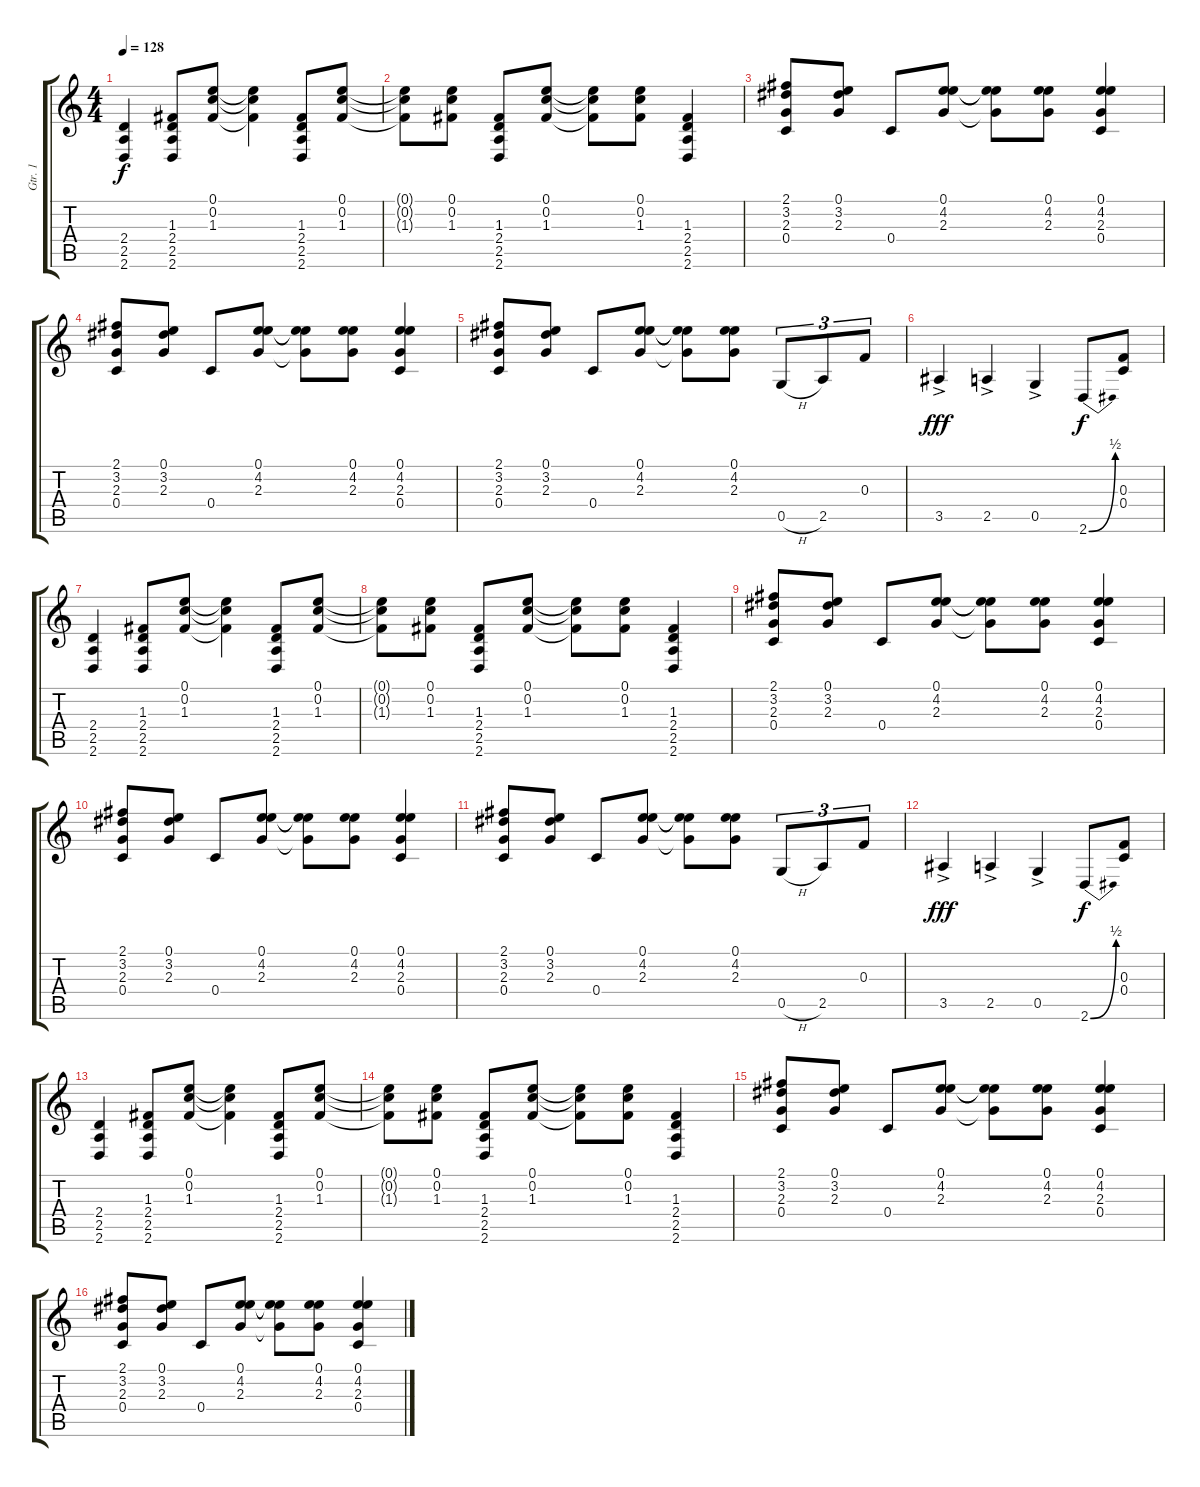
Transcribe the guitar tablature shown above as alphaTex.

\track ("Gtr. 1" "Gtr. 1") {instrument acousticguitarnylon}
\staff {score tabs}
\tuning (E4 C4 F3 C3 G2 C2) {hide}
\ts (4 4)
\tempo 128
\clef g2
\ks c
(2.4 2.5 2.6).4{dy f} (1.3 2.4 2.5 2.6).8 (0.1 0.2 1.3).8 (0.1{t} 0.2{t} 1.3{t}).4 (1.3 2.4 2.5 2.6).8 (0.1 0.2 1.3).8 |
(0.1{t} 0.2{t} 1.3{t}).8 (0.1 0.2 1.3).8 (1.3 2.4 2.5 2.6).8 (0.1 0.2 1.3).8 (0.1{t} 0.2{t} 1.3{t}).8 (0.1 0.2 1.3).8 (1.3 2.4 2.5 2.6).4 |
(2.1 3.2 2.3 0.4).8 (0.1 3.2 2.3).8 0.4.8 (0.1 4.2 2.3).8 (0.1{t} 4.2{t} 2.3{t}).8 (0.1 4.2 2.3).8 (0.1 4.2 2.3 0.4).4 |
(2.1 3.2 2.3 0.4).8 (0.1 3.2 2.3).8 0.4.8 (0.1 4.2 2.3).8 (0.1{t} 4.2{t} 2.3{t}).8 (0.1 4.2 2.3).8 (0.1 4.2 2.3 0.4).4 |
(2.1 3.2 2.3 0.4).8 (0.1 3.2 2.3).8 0.4.8 (0.1 4.2 2.3).8 (0.1{t} 4.2{t} 2.3{t}).8 (0.1 4.2 2.3).8 0.5{h}.8{tu (3 2)} 2.5.8{tu (3 2)} 0.3.8{tu (3 2)} |
3.5{ac}.4{dy fff} 2.5{ac}.4 0.5{ac}.4 2.6{be (bend 0 0 60 2)}.8{dy f} (0.3 0.4).8 |
(2.4 2.5 2.6).4 (1.3 2.4 2.5 2.6).8 (0.1 0.2 1.3).8 (0.1{t} 0.2{t} 1.3{t}).4 (1.3 2.4 2.5 2.6).8 (0.1 0.2 1.3).8 |
(0.1{t} 0.2{t} 1.3{t}).8 (0.1 0.2 1.3).8 (1.3 2.4 2.5 2.6).8 (0.1 0.2 1.3).8 (0.1{t} 0.2{t} 1.3{t}).8 (0.1 0.2 1.3).8 (1.3 2.4 2.5 2.6).4 |
(2.1 3.2 2.3 0.4).8 (0.1 3.2 2.3).8 0.4.8 (0.1 4.2 2.3).8 (0.1{t} 4.2{t} 2.3{t}).8 (0.1 4.2 2.3).8 (0.1 4.2 2.3 0.4).4 |
(2.1 3.2 2.3 0.4).8 (0.1 3.2 2.3).8 0.4.8 (0.1 4.2 2.3).8 (0.1{t} 4.2{t} 2.3{t}).8 (0.1 4.2 2.3).8 (0.1 4.2 2.3 0.4).4 |
(2.1 3.2 2.3 0.4).8 (0.1 3.2 2.3).8 0.4.8 (0.1 4.2 2.3).8 (0.1{t} 4.2{t} 2.3{t}).8 (0.1 4.2 2.3).8 0.5{h}.8{tu (3 2)} 2.5.8{tu (3 2)} 0.3.8{tu (3 2)} |
3.5{ac}.4{dy fff} 2.5{ac}.4 0.5{ac}.4 2.6{be (bend 0 0 60 2)}.8{dy f} (0.3 0.4).8 |
(2.4 2.5 2.6).4 (1.3 2.4 2.5 2.6).8 (0.1 0.2 1.3).8 (0.1{t} 0.2{t} 1.3{t}).4 (1.3 2.4 2.5 2.6).8 (0.1 0.2 1.3).8 |
(0.1{t} 0.2{t} 1.3{t}).8 (0.1 0.2 1.3).8 (1.3 2.4 2.5 2.6).8 (0.1 0.2 1.3).8 (0.1{t} 0.2{t} 1.3{t}).8 (0.1 0.2 1.3).8 (1.3 2.4 2.5 2.6).4 |
(2.1 3.2 2.3 0.4).8 (0.1 3.2 2.3).8 0.4.8 (0.1 4.2 2.3).8 (0.1{t} 4.2{t} 2.3{t}).8 (0.1 4.2 2.3).8 (0.1 4.2 2.3 0.4).4 |
(2.1 3.2 2.3 0.4).8 (0.1 3.2 2.3).8 0.4.8 (0.1 4.2 2.3).8 (0.1{t} 4.2{t} 2.3{t}).8 (0.1 4.2 2.3).8 (0.1 4.2 2.3 0.4).4
